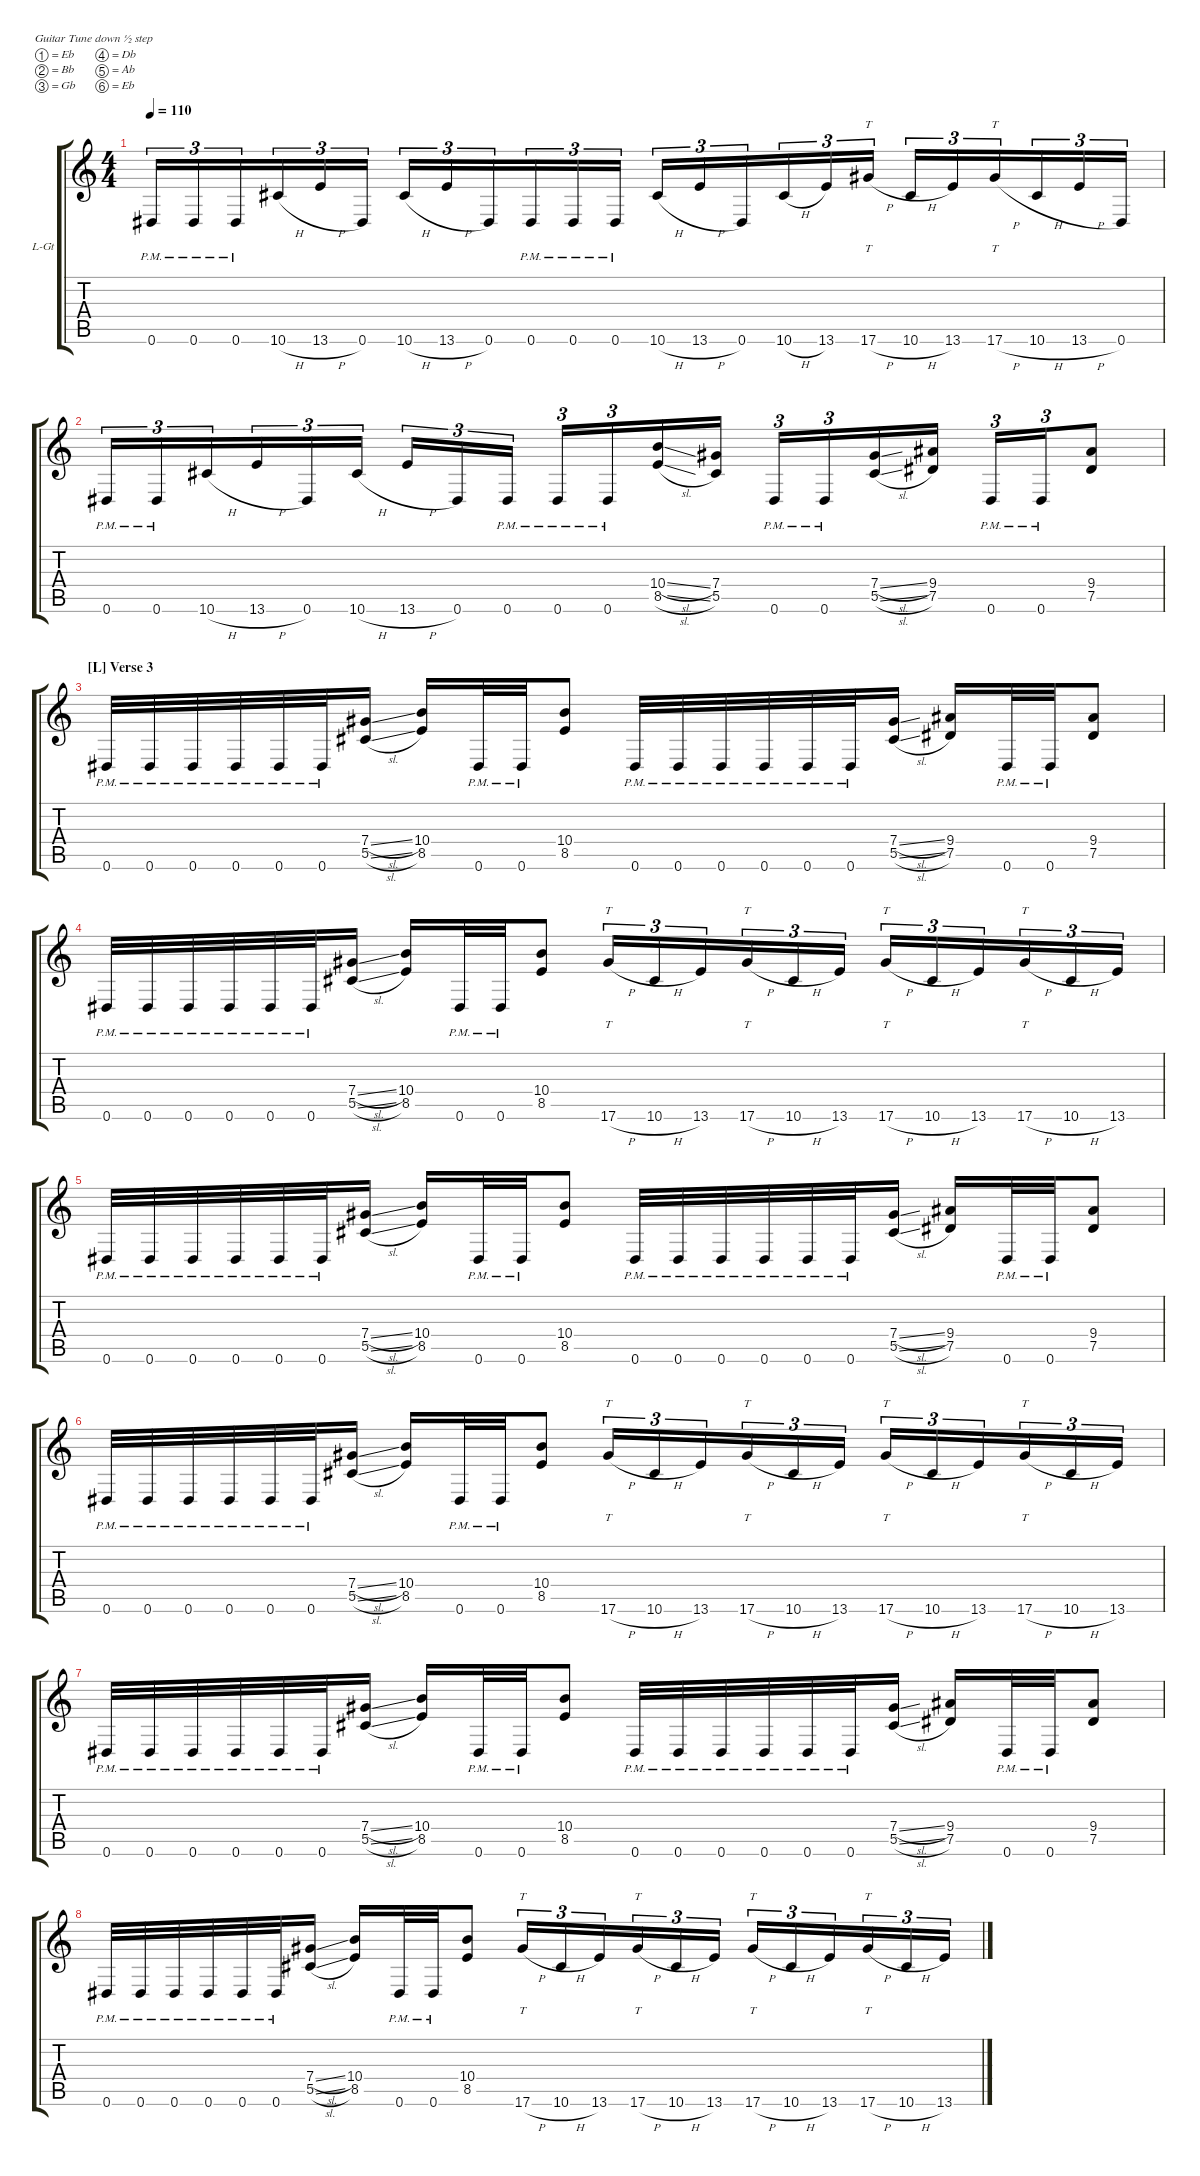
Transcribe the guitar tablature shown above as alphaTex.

\hideDynamics
\bracketExtendMode groupsimilarinstruments
\firstSystemTrackNameOrientation horizontal
\otherSystemsTrackNameOrientation horizontal
\track ("David G. Àlvarez - Lead Guitar" "L-Gt") {instrument distortionguitar}
\staff {score tabs}
\tuning (Eb4 Bb3 Gb3 Db3 Ab2 Eb2)
\ts (4 4)
\tempo 110
\clef g2
\ks c
0.6{pm}.16{tu (3 2) dy f} 0.6{pm}.16{tu (3 2)} 0.6{pm}.16{tu (3 2) beam merge} 10.6{h}.16{tu (3 2)} 13.6{h}.16{tu (3 2)} 0.6.16{tu (3 2)} 10.6{h}.16{tu (3 2)} 13.6{h}.16{tu (3 2)} 0.6.16{tu (3 2) beam merge} 0.6{pm}.16{tu (3 2)} 0.6{pm}.16{tu (3 2)} 0.6{pm}.16{tu (3 2)} 10.6{h}.16{tu (3 2)} 13.6{h}.16{tu (3 2)} 0.6.16{tu (3 2) beam merge} 10.6{h}.16{tu (3 2) beam merge} 13.6.16{tu (3 2)} 17.6{h}.16{tt tu (3 2)} 10.6{h}.16{tu (3 2)} 13.6.16{tu (3 2) beam merge} 17.6{h}.16{tt tu (3 2) beam merge} 10.6{h}.16{tu (3 2)} 13.6{h}.16{tu (3 2)} 0.6.16{tu (3 2)} |
0.6{pm}.16{tu (3 2)} 0.6{pm}.16{tu (3 2)} 10.6{h}.16{tu (3 2) beam merge} 13.6{h}.16{tu (3 2)} 0.6.16{tu (3 2)} 10.6{h}.16{tu (3 2)} 13.6{h}.16{tu (3 2)} 0.6.16{tu (3 2)} 0.6{pm}.16{tu (3 2)} 0.6{pm}.16{tu (3 2) beam merge} 0.6{pm}.16{tu (3 2) beam merge} (10.4{sl} 8.5{sl}).16{beam merge} (7.4 5.5).16 0.6{pm}.16{tu (3 2) beam merge} 0.6{pm}.16{tu (3 2) beam merge} (7.4{sl} 5.5{sl}).16{beam merge} (9.4 7.5).16 0.6{pm}.16{tu (3 2) beam merge} 0.6{pm}.16{tu (3 2) beam merge} (9.4 7.5).8 |
\section ("L" "Verse 3")
0.6{pm}.32 0.6{pm}.32 0.6{pm}.32 0.6{pm}.32 0.6{pm}.32 0.6{pm}.32 (7.4{sl} 5.5{sl}).16 (10.4 8.5).16 0.6{pm}.32 0.6{pm}.32 (10.4 8.5).8 0.6{pm}.32 0.6{pm}.32 0.6{pm}.32 0.6{pm}.32 0.6{pm}.32 0.6{pm}.32 (7.4{sl} 5.5{sl}).16 (9.4 7.5).16 0.6{pm}.32 0.6{pm}.32 (9.4 7.5).8 |
0.6{pm}.32 0.6{pm}.32 0.6{pm}.32 0.6{pm}.32 0.6{pm}.32 0.6{pm}.32 (7.4{sl} 5.5{sl}).16 (10.4 8.5).16 0.6{pm}.32 0.6{pm}.32 (10.4 8.5).8 17.6{h}.16{tt tu (3 2)} 10.6{h}.16{tu (3 2)} 13.6.16{tu (3 2) beam merge} 17.6{h}.16{tt tu (3 2)} 10.6{h}.16{tu (3 2)} 13.6.16{tu (3 2)} 17.6{h}.16{tt tu (3 2)} 10.6{h}.16{tu (3 2)} 13.6.16{tu (3 2) beam merge} 17.6{h}.16{tt tu (3 2) beam merge} 10.6{h}.16{tu (3 2)} 13.6.16{tu (3 2)} |
0.6{pm}.32 0.6{pm}.32 0.6{pm}.32 0.6{pm}.32 0.6{pm}.32 0.6{pm}.32 (7.4{sl} 5.5{sl}).16 (10.4 8.5).16 0.6{pm}.32 0.6{pm}.32 (10.4 8.5).8 0.6{pm}.32 0.6{pm}.32 0.6{pm}.32 0.6{pm}.32 0.6{pm}.32 0.6{pm}.32 (7.4{sl} 5.5{sl}).16 (9.4 7.5).16 0.6{pm}.32 0.6{pm}.32 (9.4 7.5).8 |
0.6{pm}.32 0.6{pm}.32 0.6{pm}.32 0.6{pm}.32 0.6{pm}.32 0.6{pm}.32 (7.4{sl} 5.5{sl}).16 (10.4 8.5).16 0.6{pm}.32 0.6{pm}.32 (10.4 8.5).8 17.6{h}.16{tt tu (3 2)} 10.6{h}.16{tu (3 2)} 13.6.16{tu (3 2) beam merge} 17.6{h}.16{tt tu (3 2)} 10.6{h}.16{tu (3 2)} 13.6.16{tu (3 2)} 17.6{h}.16{tt tu (3 2)} 10.6{h}.16{tu (3 2)} 13.6.16{tu (3 2) beam merge} 17.6{h}.16{tt tu (3 2) beam merge} 10.6{h}.16{tu (3 2)} 13.6.16{tu (3 2)} |
0.6{pm}.32 0.6{pm}.32 0.6{pm}.32 0.6{pm}.32 0.6{pm}.32 0.6{pm}.32 (7.4{sl} 5.5{sl}).16 (10.4 8.5).16 0.6{pm}.32 0.6{pm}.32 (10.4 8.5).8 0.6{pm}.32 0.6{pm}.32 0.6{pm}.32 0.6{pm}.32 0.6{pm}.32 0.6{pm}.32 (7.4{sl} 5.5{sl}).16 (9.4 7.5).16 0.6{pm}.32 0.6{pm}.32 (9.4 7.5).8 |
0.6{pm}.32 0.6{pm}.32 0.6{pm}.32 0.6{pm}.32 0.6{pm}.32 0.6{pm}.32 (7.4{sl} 5.5{sl}).16 (10.4 8.5).16 0.6{pm}.32 0.6{pm}.32 (10.4 8.5).8 17.6{h}.16{tt tu (3 2)} 10.6{h}.16{tu (3 2)} 13.6.16{tu (3 2) beam merge} 17.6{h}.16{tt tu (3 2)} 10.6{h}.16{tu (3 2)} 13.6.16{tu (3 2)} 17.6{h}.16{tt tu (3 2)} 10.6{h}.16{tu (3 2)} 13.6.16{tu (3 2) beam merge} 17.6{h}.16{tt tu (3 2) beam merge} 10.6{h}.16{tu (3 2)} 13.6.16{tu (3 2)}
